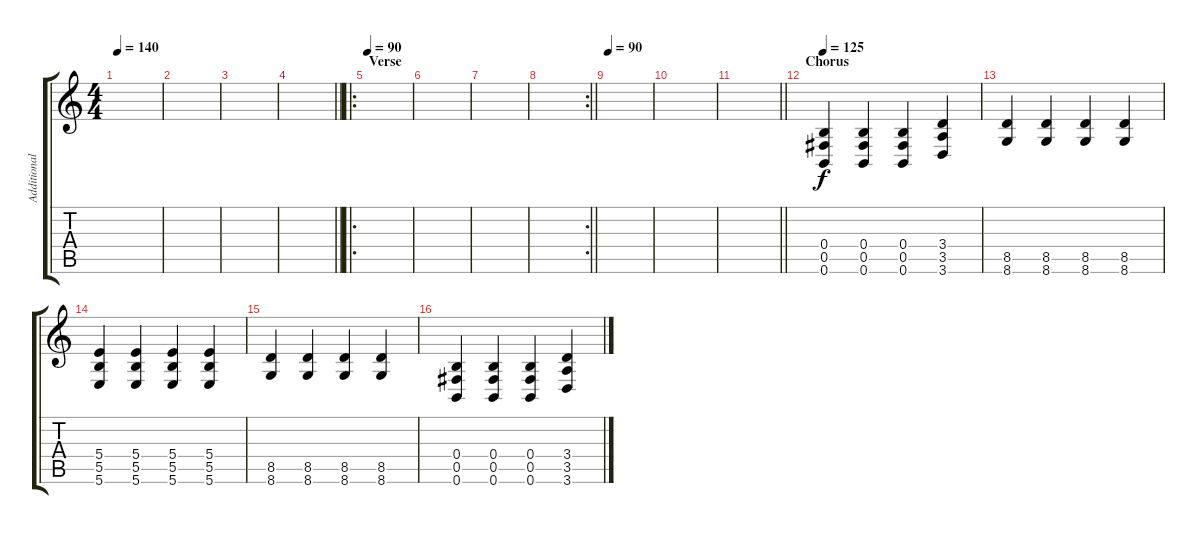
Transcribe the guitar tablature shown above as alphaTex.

\track ("Additional Guitar" "Additional") {instrument distortionguitar}
\staff {score tabs}
\tuning (Db4 Ab3 E3 B2 Gb2 B1) {hide}
\ts (4 4)
\tempo 140
\clef g2
\ks c
|
|
|
\barLineRight lightlight
|
\ro
\section ("" "Verse")
\tempo 90
|
|
|
\rc 2
\barLineRight lightlight
|
\section ("" "")
\tempo 90
|
|
\barLineRight lightlight
|
\section ("" "Chorus")
\tempo 125
(0.4 0.5 0.6).4 (0.4 0.5 0.6).4 (0.4 0.5 0.6).4 (3.4 3.5 3.6).4 |
(8.5 8.6).4 (8.5 8.6).4 (8.5 8.6).4 (8.5 8.6).4 |
(5.4 5.5 5.6).4 (5.4 5.5 5.6).4 (5.4 5.5 5.6).4 (5.4 5.5 5.6).4 |
(8.5 8.6).4 (8.5 8.6).4 (8.5 8.6).4 (8.5 8.6).4 |
(0.4 0.5 0.6).4 (0.4 0.5 0.6).4 (0.4 0.5 0.6).4 (3.4 3.5 3.6).4
